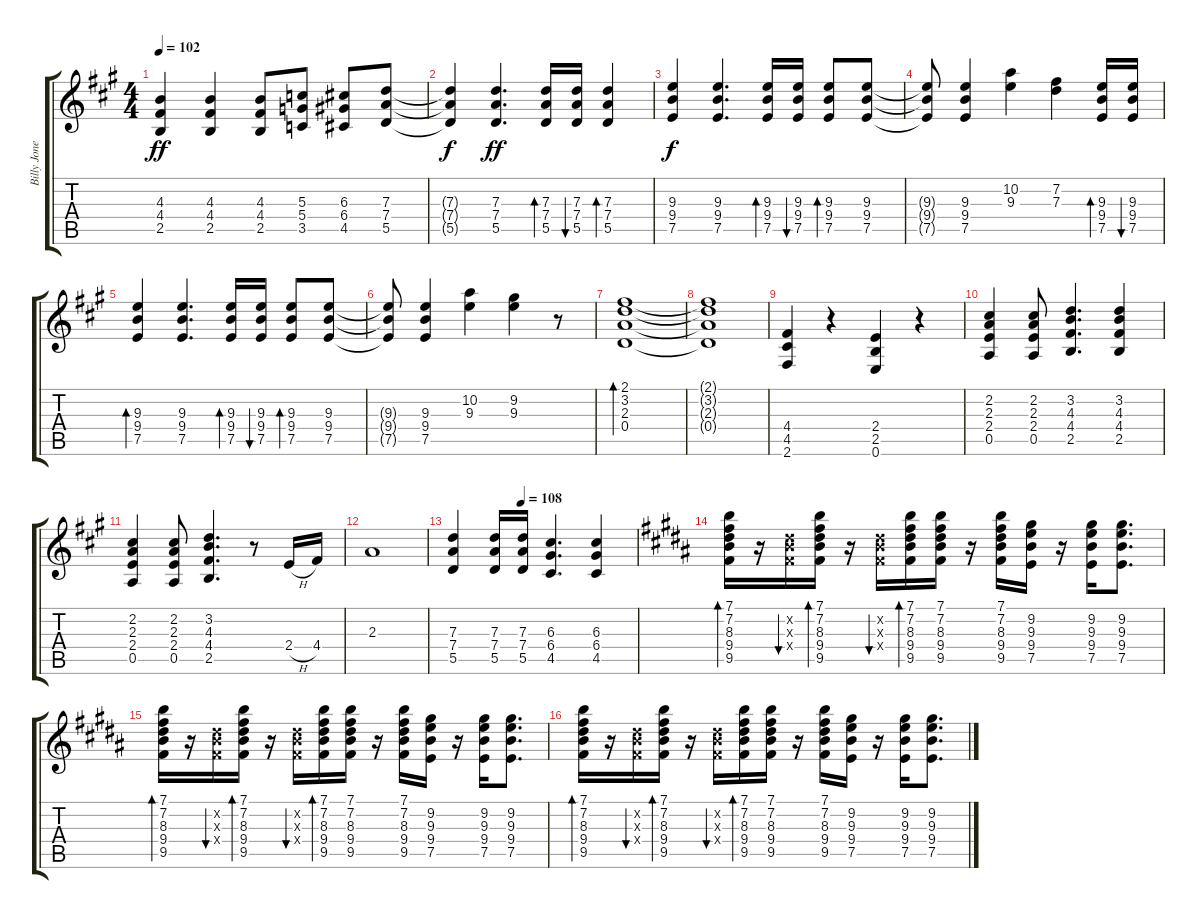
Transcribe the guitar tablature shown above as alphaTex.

\track ("Billy Jones Guitar" "Billy Jone") {instrument electricguitarclean}
\staff {score tabs}
\tuning (E4 B3 G3 D3 A2 E2) {hide}
\ts (4 4)
\tempo 102
\clef g2
\ks a
(4.3 4.4 2.5).4{dy ff volume 8 balance 0} (4.3 4.4 2.5).4 (4.3 4.4 2.5).8 (5.3 5.4 3.5).8 (6.3 6.4 4.5).8 (7.3 7.4 5.5).8 |
(7.3{t} 7.4{t} 5.5{t}).4{dy f} (7.3 7.4 5.5).4{d dy ff} (7.3 7.4 5.5).16{bd 120} (7.3 7.4 5.5).16{bu 120} (7.3 7.4 5.5).4{bd 120} |
(9.3 9.4 7.5).4{dy f} (9.3 9.4 7.5).4{d} (9.3 9.4 7.5).16{bd 120} (9.3 9.4 7.5).16{bu 120} (9.3 9.4 7.5).8{bd 120} (9.3 9.4 7.5).8 |
(9.3{t} 9.4{t} 7.5{t}).8 (9.3 9.4 7.5).4 (10.2 9.3).4 (7.2 7.3).4 (9.3 9.4 7.5).16{bd 120} (9.3 9.4 7.5).16{bu 120} |
(9.3 9.4 7.5).4{bd 120} (9.3 9.4 7.5).4{d} (9.3 9.4 7.5).16{bd 120} (9.3 9.4 7.5).16{bu 120} (9.3 9.4 7.5).8{bd 120} (9.3 9.4 7.5).8 |
(9.3{t} 9.4{t} 7.5{t}).8 (9.3 9.4 7.5).4 (10.2 9.3).4 (9.2 9.3).4 r.8 |
(2.1 3.2 2.3 0.4).1{bd 240 volume 10 instrument electricguitarclean} |
(2.1{t} 3.2{t} 2.3{t} 0.4{t}).1 |
(4.4 4.5 2.6).4 r.4 (2.4 2.5 0.6).4 r.4 |
(2.2 2.3 2.4 0.5).4{instrument electricguitarclean} (2.2 2.3 2.4 0.5).8 (3.2 4.3 4.4 2.5).4{d} (3.2 4.3 4.4 2.5).4 |
(2.2 2.3 2.4 0.5).4 (2.2 2.3 2.4 0.5).8 (3.2 4.3 4.4 2.5).4{d} r.8 2.4{h}.16{volume 12 balance 8 instrument overdrivenguitar} 4.4.16 |
2.3.1 |
\tempo (108 0.375)
(7.3 7.4 5.5).4{volume 10 balance 0} (7.3 7.4 5.5).16 (7.3 7.4 5.5).16 (6.3 6.4 4.5).4{d} (6.3 6.4 4.5).4 |
\ks b
(7.1 7.2 8.3 9.4 9.5).16{bd 60 instrument electricguitarclean} r.16 (4.2{x} 4.3{x} 4.4{x}).16{bu 60} (7.1 7.2 8.3 9.4 9.5).16{bd 60} r.16 (4.2{x} 4.3{x} 4.4{x}).16{bu 60} (7.1 7.2 8.3 9.4 9.5).16{bd 60} (7.1 7.2 8.3 9.4 9.5).16 r.16 (7.1 7.2 8.3 9.4 9.5).16 (9.2 9.3 9.4 7.5).16 r.16 (9.2 9.3 9.4 7.5).16 (9.2 9.3 9.4 7.5).8{d} |
(7.1 7.2 8.3 9.4 9.5).16{bd 60} r.16 (4.2{x} 4.3{x} 4.4{x}).16{bu 60} (7.1 7.2 8.3 9.4 9.5).16{bd 60} r.16 (4.2{x} 4.3{x} 4.4{x}).16{bu 60} (7.1 7.2 8.3 9.4 9.5).16{bd 60} (7.1 7.2 8.3 9.4 9.5).16 r.16 (7.1 7.2 8.3 9.4 9.5).16 (9.2 9.3 9.4 7.5).16 r.16 (9.2 9.3 9.4 7.5).16 (9.2 9.3 9.4 7.5).8{d} |
(7.1 7.2 8.3 9.4 9.5).16{bd 60} r.16 (4.2{x} 4.3{x} 4.4{x}).16{bu 60} (7.1 7.2 8.3 9.4 9.5).16{bd 60} r.16 (4.2{x} 4.3{x} 4.4{x}).16{bu 60} (7.1 7.2 8.3 9.4 9.5).16{bd 60} (7.1 7.2 8.3 9.4 9.5).16 r.16 (7.1 7.2 8.3 9.4 9.5).16 (9.2 9.3 9.4 7.5).16 r.16 (9.2 9.3 9.4 7.5).16 (9.2 9.3 9.4 7.5).8{d}
